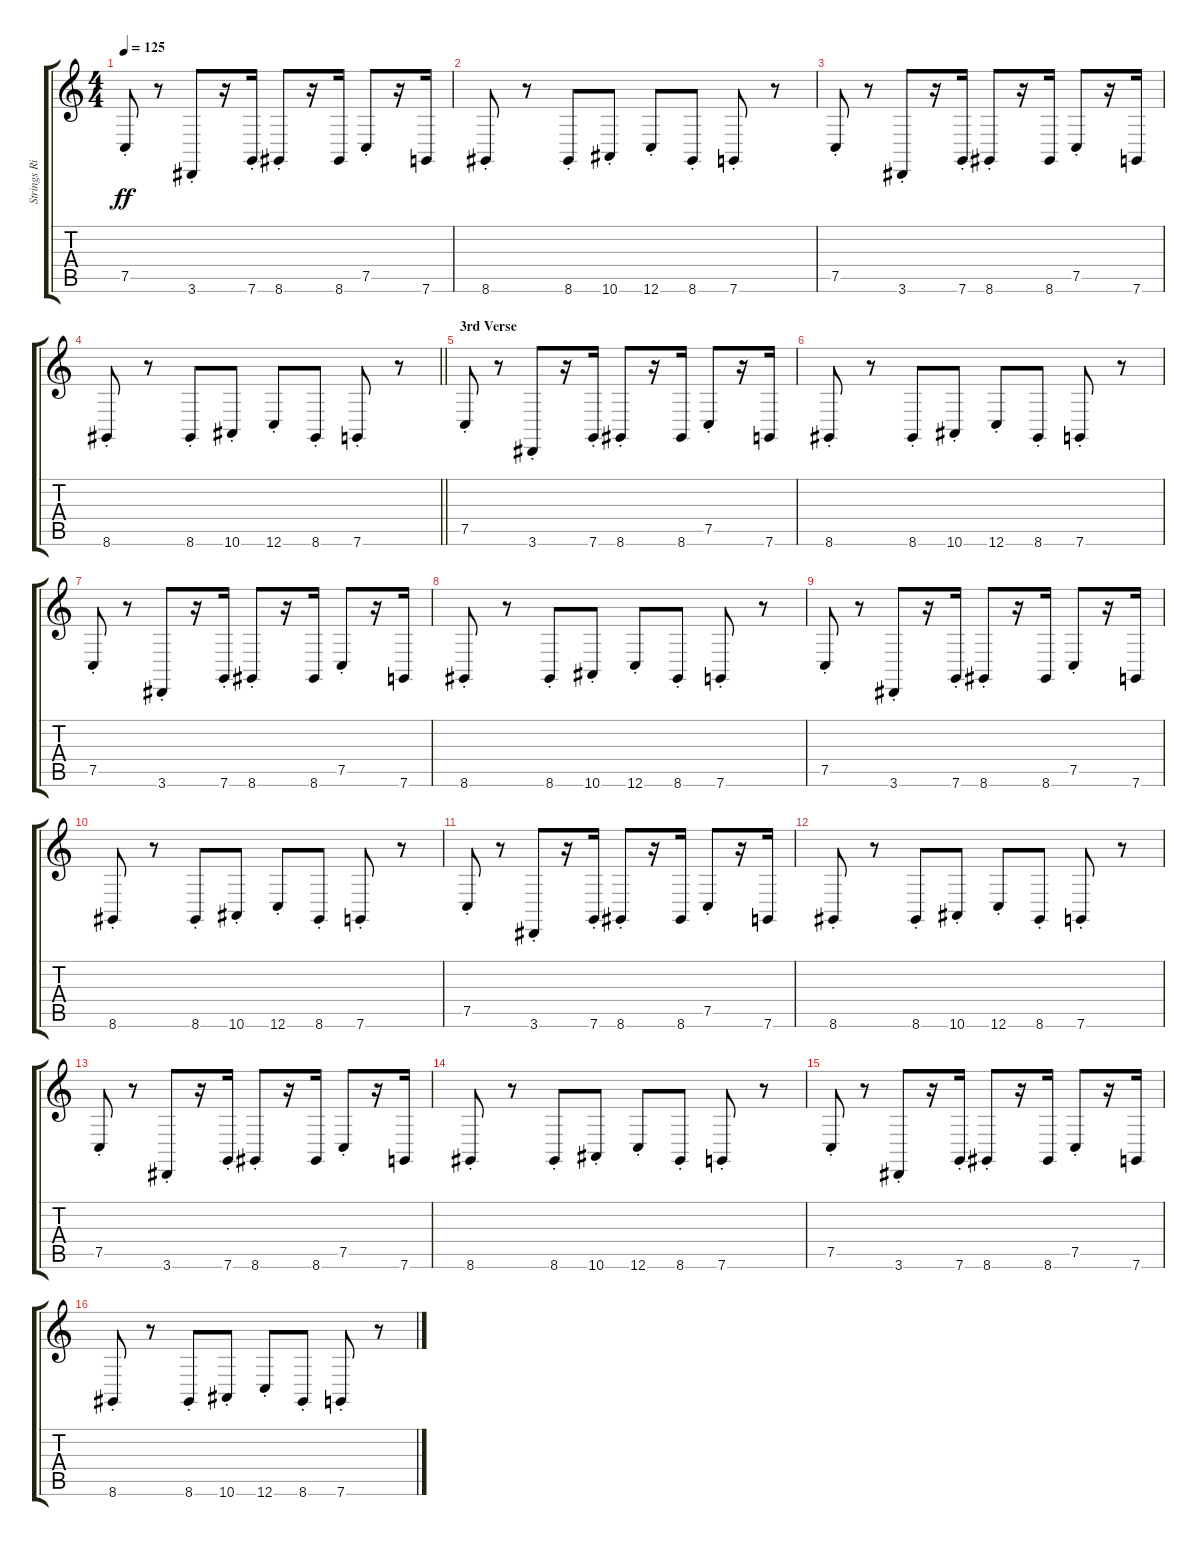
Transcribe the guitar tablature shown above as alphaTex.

\track ("Strings Right" "Strings Ri") {instrument stringensemble1}
\staff {score tabs}
\tuning (C4 G3 Eb3 Bb2 F2 C2) {hide}
\ts (4 4)
\tempo 125
\clef g2
\ks c
7.5{st}.8{dy ff} r.8 3.6{st}.8 r.16 7.6{st}.16 8.6{st}.8 r.16 8.6.16 7.5{st}.8 r.16 7.6.16 |
8.6{st}.8 r.8 8.6{st}.8 10.6{st}.8 12.6{st}.8 8.6{st}.8 7.6{st}.8 r.8 |
7.5{st}.8 r.8 3.6{st}.8 r.16 7.6{st}.16 8.6{st}.8 r.16 8.6.16 7.5{st}.8 r.16 7.6.16 |
\barLineRight lightlight
8.6{st}.8 r.8 8.6{st}.8 10.6{st}.8 12.6{st}.8 8.6{st}.8 7.6{st}.8 r.8 |
\section ("" "3rd Verse")
7.5{st}.8 r.8 3.6{st}.8 r.16 7.6{st}.16 8.6{st}.8 r.16 8.6.16 7.5{st}.8 r.16 7.6.16 |
8.6{st}.8 r.8 8.6{st}.8 10.6{st}.8 12.6{st}.8 8.6{st}.8 7.6{st}.8 r.8 |
7.5{st}.8 r.8 3.6{st}.8 r.16 7.6{st}.16 8.6{st}.8 r.16 8.6.16 7.5{st}.8 r.16 7.6.16 |
8.6{st}.8 r.8 8.6{st}.8 10.6{st}.8 12.6{st}.8 8.6{st}.8 7.6{st}.8 r.8 |
7.5{st}.8 r.8 3.6{st}.8 r.16 7.6{st}.16 8.6{st}.8 r.16 8.6.16 7.5{st}.8 r.16 7.6.16 |
8.6{st}.8 r.8 8.6{st}.8 10.6{st}.8 12.6{st}.8 8.6{st}.8 7.6{st}.8 r.8 |
7.5{st}.8 r.8 3.6{st}.8 r.16 7.6{st}.16 8.6{st}.8 r.16 8.6.16 7.5{st}.8 r.16 7.6.16 |
8.6{st}.8 r.8 8.6{st}.8 10.6{st}.8 12.6{st}.8 8.6{st}.8 7.6{st}.8 r.8 |
7.5{st}.8 r.8 3.6{st}.8 r.16 7.6{st}.16 8.6{st}.8 r.16 8.6.16 7.5{st}.8 r.16 7.6.16 |
8.6{st}.8 r.8 8.6{st}.8 10.6{st}.8 12.6{st}.8 8.6{st}.8 7.6{st}.8 r.8 |
7.5{st}.8 r.8 3.6{st}.8 r.16 7.6{st}.16 8.6{st}.8 r.16 8.6.16 7.5{st}.8 r.16 7.6.16 |
8.6{st}.8 r.8 8.6{st}.8 10.6{st}.8 12.6{st}.8 8.6{st}.8 7.6{st}.8 r.8
